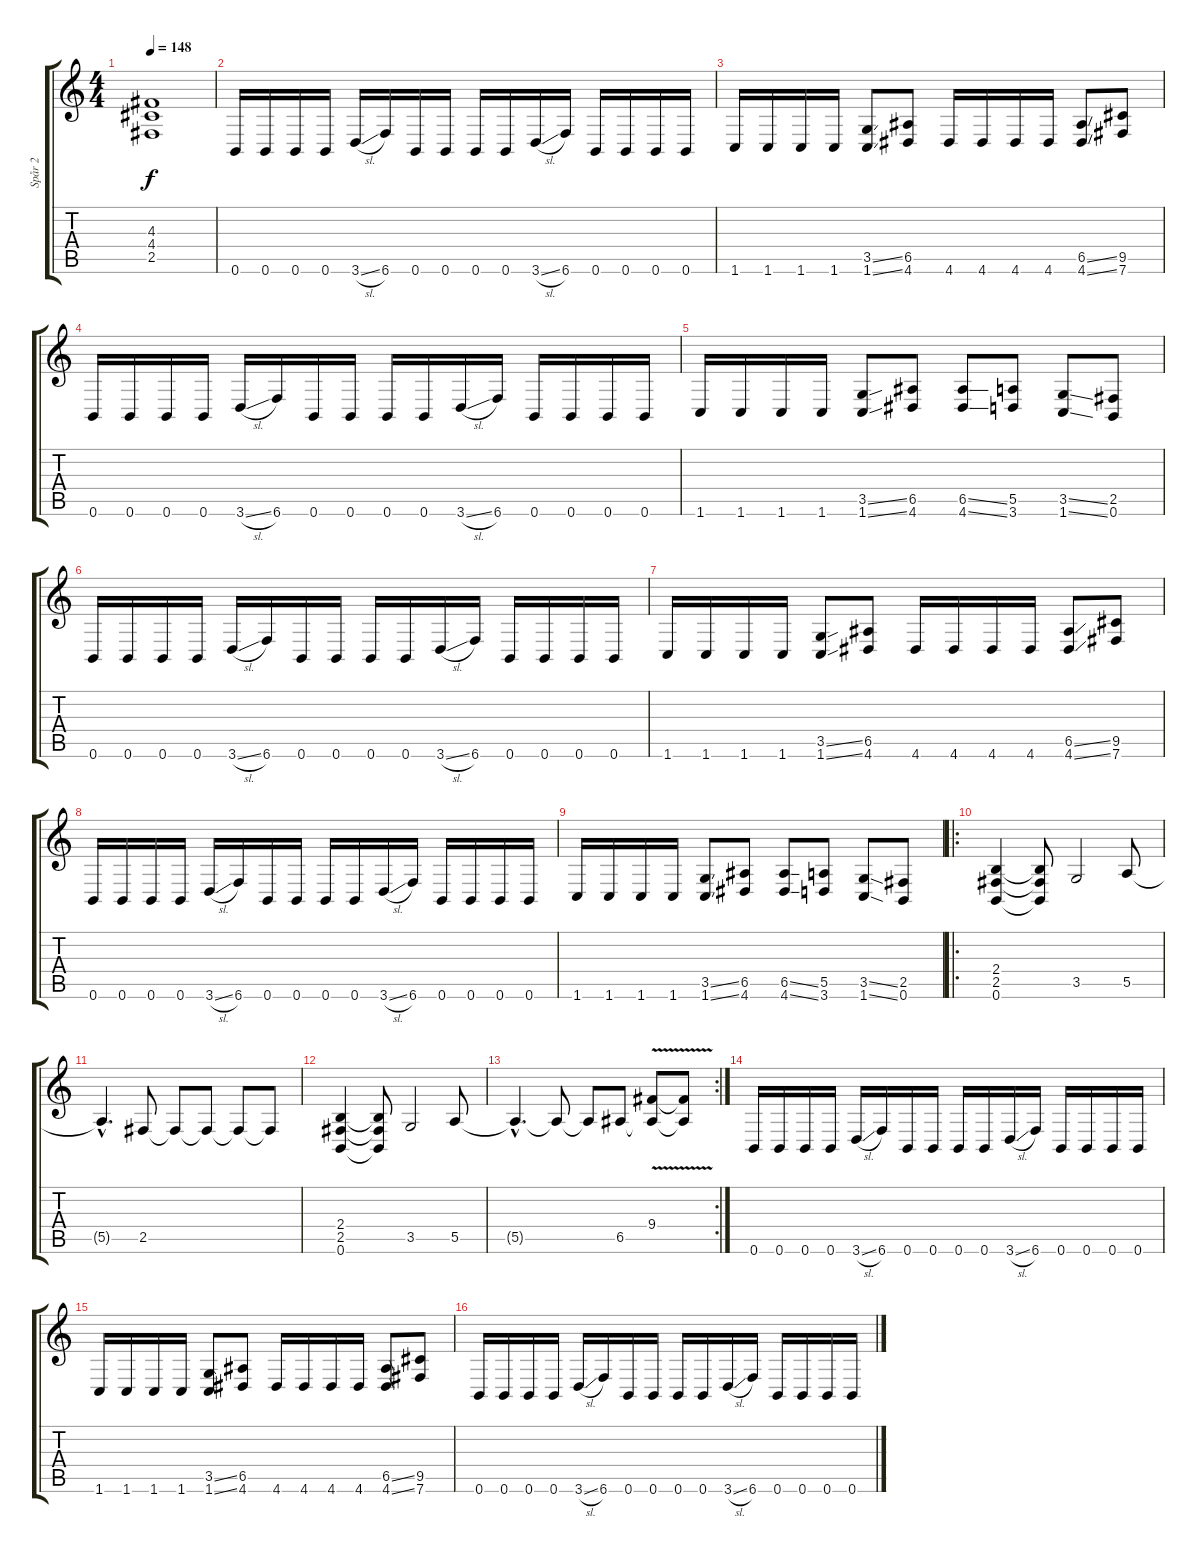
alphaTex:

\track ("Spår 2" "Spår 2") {instrument distortionguitar}
\staff {score tabs}
\tuning (B3 Gb3 D3 A2 E2 B1) {hide}
\ts (4 4)
\tempo 148
\clef g2
\ks c
(4.3 4.4 2.5).1{dy f} |
0.6.16 0.6.16 0.6.16 0.6.16 3.6{sl}.16 6.6.16 0.6.16 0.6.16 0.6.16 0.6.16 3.6{sl}.16 6.6.16 0.6.16 0.6.16 0.6.16 0.6.16 |
1.6.16 1.6.16 1.6.16 1.6.16 (3.5{ss} 1.6{ss}).8 (6.5 4.6).8 4.6.16 4.6.16 4.6.16 4.6.16 (6.5{ss} 4.6{ss}).8 (9.5 7.6).8 |
0.6.16 0.6.16 0.6.16 0.6.16 3.6{sl}.16 6.6.16 0.6.16 0.6.16 0.6.16 0.6.16 3.6{sl}.16 6.6.16 0.6.16 0.6.16 0.6.16 0.6.16 |
1.6.16 1.6.16 1.6.16 1.6.16 (3.5{ss} 1.6{ss}).8 (6.5 4.6).8 (6.5{ss} 4.6{ss}).8 (5.5 3.6).8 (3.5{ss} 1.6{ss}).8 (2.5 0.6).8 |
0.6.16 0.6.16 0.6.16 0.6.16 3.6{sl}.16 6.6.16 0.6.16 0.6.16 0.6.16 0.6.16 3.6{sl}.16 6.6.16 0.6.16 0.6.16 0.6.16 0.6.16 |
1.6.16 1.6.16 1.6.16 1.6.16 (3.5{ss} 1.6{ss}).8 (6.5 4.6).8 4.6.16 4.6.16 4.6.16 4.6.16 (6.5{ss} 4.6{ss}).8 (9.5 7.6).8 |
0.6.16 0.6.16 0.6.16 0.6.16 3.6{sl}.16 6.6.16 0.6.16 0.6.16 0.6.16 0.6.16 3.6{sl}.16 6.6.16 0.6.16 0.6.16 0.6.16 0.6.16 |
1.6.16 1.6.16 1.6.16 1.6.16 (3.5{ss} 1.6{ss}).8 (6.5 4.6).8 (6.5{ss} 4.6{ss}).8 (5.5 3.6).8 (3.5{ss} 1.6{ss}).8 (2.5 0.6).8 |
\ro
(2.4 2.5 0.6).4 (2.4{t} 2.5{t} 0.6{t}).8 3.5.2 5.5.8 |
5.5{hac t}.4{d} 2.5.8 2.5{t}.8 2.5{t}.8 2.5{t}.8 2.5{t}.8 |
(2.4 2.5 0.6).4 (2.4{t} 2.5{t} 0.6{t}).8 3.5.2 5.5.8 |
\rc 2
5.5{hac t}.4{d} 5.5{t}.8 5.5{t}.8 6.5.8 (9.4{v} 6.5{t}).8 (9.4{t} 6.5{t}).8 |
0.6.16 0.6.16 0.6.16 0.6.16 3.6{sl}.16 6.6.16 0.6.16 0.6.16 0.6.16 0.6.16 3.6{sl}.16 6.6.16 0.6.16 0.6.16 0.6.16 0.6.16 |
1.6.16 1.6.16 1.6.16 1.6.16 (3.5{ss} 1.6{ss}).8 (6.5 4.6).8 4.6.16 4.6.16 4.6.16 4.6.16 (6.5{ss} 4.6{ss}).8 (9.5 7.6).8 |
0.6.16 0.6.16 0.6.16 0.6.16 3.6{sl}.16 6.6.16 0.6.16 0.6.16 0.6.16 0.6.16 3.6{sl}.16 6.6.16 0.6.16 0.6.16 0.6.16 0.6.16
